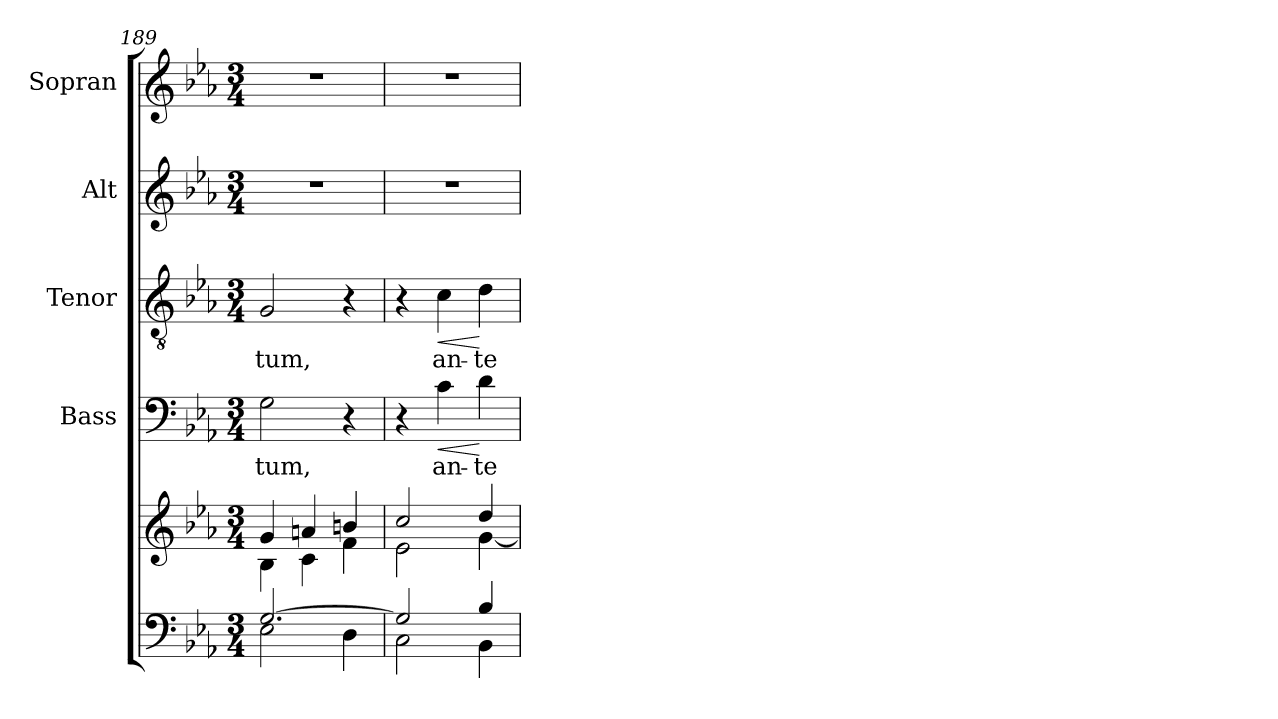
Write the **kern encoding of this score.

**kern	**kern	**kern	**text	**dynam	**kern	**text	**dynam	**kern	**kern
*part5	*part5	*part4	*part4	*part4	*part3	*part3	*part3	*part2	*part1
*staff6	*staff5	*staff4	*staff4	*staff4	*staff3	*staff3	*staff3	*staff2	*staff1
*	*	*I"Bass	*	*	*I"Tenor	*	*	*I"Alt	*I"Sopran
*	*	*I'B.	*	*	*I'T.	*	*	*I'A.	*I'S.
*clefF4	*clefG2	*clefF4	*	*	*clefGv2	*	*	*clefG2	*clefG2
*k[b-e-a-]	*k[b-e-a-]	*k[b-e-a-]	*	*	*k[b-e-a-]	*	*	*k[b-e-a-]	*k[b-e-a-]
*E-:	*E-:	*E-:	*	*	*E-:	*	*	*E-:	*E-:
*M3/4	*M3/4	*M3/4	*	*	*M3/4	*	*	*M3/4	*M3/4
=189	=189	=189	=189	=189	=189	=189	=189	=189	=189
*^	*^	*	*	*	*	*	*	*	*
!	!	!	!	!	!LO:LY:b	!	!	!LO:LY:b	!	!	!
[>2.G/	2E-\	4g/	4B-\	2G\	-tum,	.	2G/	-tum,	.	2.r	2.r
.	.	4an/	4c\	.	.	.	.	.	.	.	.
.	4D\	4bn/	4f\	4r	.	.	4r	.	.	.	.
=190	=190	=190	=190	=190	=190	=190	=190	=190	=190	=190	=190
2G/]	2C\	2cc/	2e-\	4r	.	.	4r	.	.	2.r	2.r
!	!	!	!	!	!LO:LY:b	!LO:HP:b	!	!LO:LY:b	!LO:HP:b	!	!
.	.	.	.	4c\	an-	<	4c\	an-	<	.	.
!	!	!	!	!	!LO:LY:b	!	!	!LO:LY:b	!	!	!
4B-/	4BB-\	4dd/	[<4g\	4d\	-te	[	4d\	-te	[	.	.
*v	*v	*	*	*	*	*	*	*	*	*	*
*	*v	*v	*	*	*	*	*	*	*	*
=	=	=	=	=	=	=	=	=	=
*-	*-	*-	*-	*-	*-	*-	*-	*-	*-
